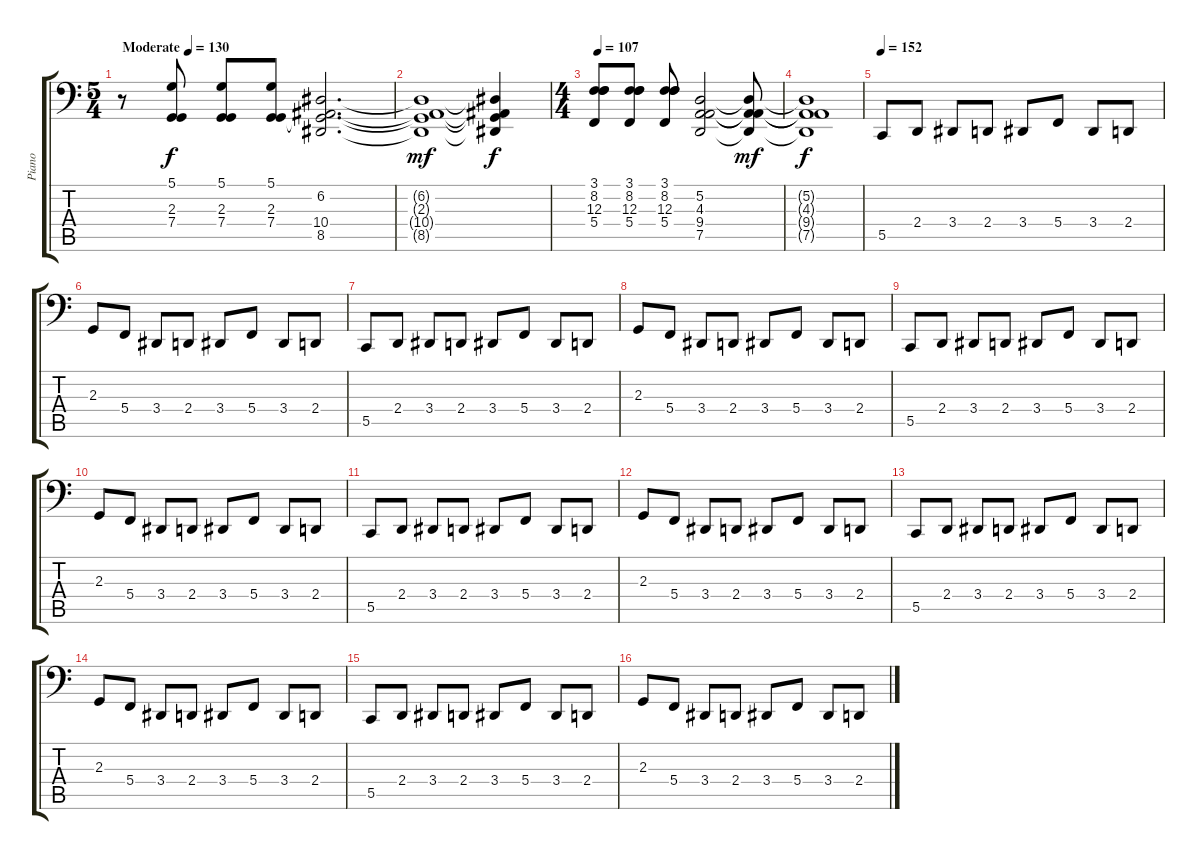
\track ("Piano" "Piano") {instrument electricgrandpiano}
\staff {score tabs}
\tuning (D3 A2 F2 C2 G1 D1) {hide}
\ts (5 4)
\tempo (130 "Moderate")
\clef f4
\ks c
r.8{dy f instrument electricgrandpiano} (5.1 2.3 7.4).8 (5.1 2.3 7.4).8 (5.1 2.3 7.4).8 (6.2 2.3{t} 10.4 8.5).2{d} |
(6.2{t} 2.3{t} 10.4{t} 8.5{t}).1{dy mf} (6.2{t} 2.3{t} 10.4{t} 8.5{t}).4{dy f} |
\ts (4 4)
\tempo 107
(3.1 8.2 12.3 5.4).8 (3.1 8.2 12.3 5.4).8 (3.1 8.2 12.3 5.4).8 (5.2 4.3 9.4 7.5).2 (5.2{t} 4.3{t} 9.4{t} 7.5{t}).8{dy mf} |
(5.2{t} 4.3{t} 9.4{t} 7.5{t}).1{dy f} |
\tempo 152
5.5.8 2.4.8 3.4.8 2.4.8 3.4.8 5.4.8 3.4.8 2.4.8 |
2.3.8 5.4.8 3.4.8 2.4.8 3.4.8 5.4.8 3.4.8 2.4.8 |
5.5.8 2.4.8 3.4.8 2.4.8 3.4.8 5.4.8 3.4.8 2.4.8 |
2.3.8 5.4.8 3.4.8 2.4.8 3.4.8 5.4.8 3.4.8 2.4.8 |
5.5.8 2.4.8 3.4.8 2.4.8 3.4.8 5.4.8 3.4.8 2.4.8 |
2.3.8 5.4.8 3.4.8 2.4.8 3.4.8 5.4.8 3.4.8 2.4.8 |
5.5.8 2.4.8 3.4.8 2.4.8 3.4.8 5.4.8 3.4.8 2.4.8 |
2.3.8 5.4.8 3.4.8 2.4.8 3.4.8 5.4.8 3.4.8 2.4.8 |
5.5.8 2.4.8 3.4.8 2.4.8 3.4.8 5.4.8 3.4.8 2.4.8 |
2.3.8 5.4.8 3.4.8 2.4.8 3.4.8 5.4.8 3.4.8 2.4.8 |
5.5.8 2.4.8 3.4.8 2.4.8 3.4.8 5.4.8 3.4.8 2.4.8 |
2.3.8 5.4.8 3.4.8 2.4.8 3.4.8 5.4.8 3.4.8 2.4.8
